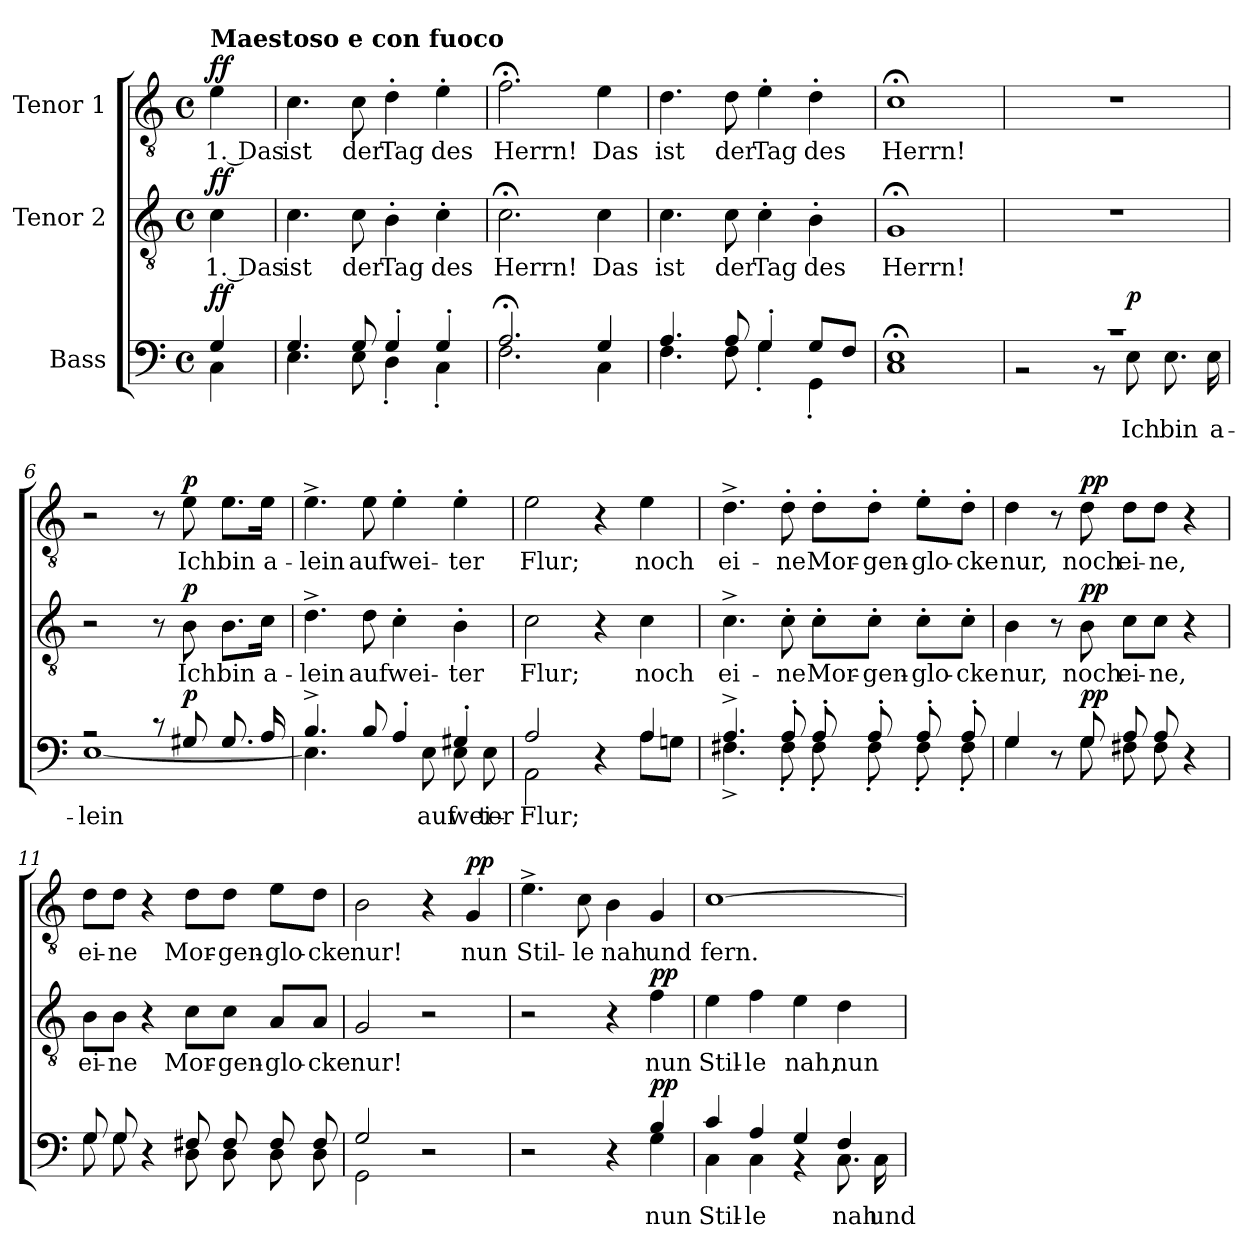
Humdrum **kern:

**kern	**text	**dynam	**kern	**text	**dynam	**kern	**text	**dynam
*part3	*part3	*part3	*part2	*part2	*part2	*part1	*part1	*part1
*staff3	*staff3	*staff3	*staff2	*staff2	*staff2	*staff1	*staff1	*staff1
*I"Bass	*	*	*I"Tenor 2	*	*	*I"Tenor 1	*	*
*clefF4	*	*	*clefGv2	*	*	*clefGv2	*	*
*k[]	*	*	*k[]	*	*	*k[]	*	*
*M4/4	*	*	*M4/4	*	*	*M4/4	*	*
*met(c)	*	*	*met(c)	*	*	*met(c)	*	*
=	=	=	=	=	=	=	=	=
*^	*	*	*	*	*	*	*	*
!	!	!	!	!	!	!	!LO:TX:a:B:t=Maestoso e con fuoco	!	!
!	!	!	!LO:DY:a	!	!	!LO:DY:a	!	!	!LO:DY:a
4G/	4C\	.	ff	4c\	1. Das	ff	4e\	1. Das	ff
=1	=1	=1	=1	=1	=1	=1	=1	=1	=1
4.G/	4.E\	.	.	4.c\	ist	.	4.c\	ist	.
8G/	8E\	.	.	8c\	der	.	8c\	der	.
4G'/	4D'\	.	.	4B'\	Tag	.	4d'\	Tag	.
4G'/	4C'\	.	.	4c'\	des	.	4e'\	des	.
=2	=2	=2	=2	=2	=2	=2	=2	=2	=2
2.A;</	2.F\	.	.	2.c;<\	Herrn!	.	2.f;<\	Herrn!	.
4G/	4C\	.	.	4c\	Das	.	4e\	Das	.
=3	=3	=3	=3	=3	=3	=3	=3	=3	=3
4.A/	4.F\	.	.	4.c\	ist	.	4.d\	ist	.
8A/	8F\	.	.	8c\	der	.	8d\	der	.
4G'/	4G'\	.	.	4c'\	Tag	.	4e'\	Tag	.
8G/L	4GG'\	.	.	4B'\	des	.	4d'\	des	.
8F/J	.	.	.	.	.	.	.	.	.
=4	=4	=4	=4	=4	=4	=4	=4	=4	=4
1E;<	1C	.	.	1G;<	Herrn!	.	1c;<	Herrn!	.
=5	=5	=5	=5	=5	=5	=5	=5	=5	=5
1r	2r	.	.	1r	.	.	1r	.	.
.	8r	.	.	.	.	.	.	.	.
!	!	!	!LO:DY:b	!	!	!	!	!	!
.	8E\	Ich	p	.	.	.	.	.	.
.	8.E\	bin	.	.	.	.	.	.	.
.	16E\	a-	.	.	.	.	.	.	.
!!LO:LB:g=z
=6	=6	=6	=6	=6	=6	=6	=6	=6	=6
2r	[1E	-lein	.	2r	.	.	2r	.	.
8r	.	.	.	8r	.	.	8r	.	.
!	!	!	!LO:DY:a	!	!	!LO:DY:a	!	!	!LO:DY:a
8G#X/	.	.	p	8B\	Ich	p	8e\	Ich	p
8.G#/	.	.	.	8.B\L	bin	.	8.e\L	bin	.
16A/	.	.	.	16c\Jk	a-	.	16e\Jk	a-	.
=7	=7	=7	=7	=7	=7	=7	=7	=7	=7
4.B^/	4.E\]	.	.	4.d^\	-lein	.	4.e^\	-lein	.
8B/	4ryy	.	.	8d\	auf	.	8e\	auf	.
4A'/	.	.	.	4c'\	wei-	.	4e'\	wei-	.
.	8E\	auf	.	.	.	.	.	.	.
4G#X'/	8E\	wei-	.	4B'\	-ter	.	4e'\	-ter	.
.	8E\	-ter	.	.	.	.	.	.	.
=8	=8	=8	=8	=8	=8	=8	=8	=8	=8
2A/	2AA\	Flur;	.	2c\	Flur;	.	2e\	Flur;	.
4r	4ryy	.	.	4r	.	.	4r	.	.
4A/	8A\L	.	.	4c\	noch	.	4e\	noch	.
.	8Gn\J	.	.	.	.	.	.	.	.
=9	=9	=9	=9	=9	=9	=9	=9	=9	=9
4.A^/	4.F#X^\	.	.	4.c^\	ei-	.	4.d^\	ei-	.
8A'/	8F#'\	.	.	8c'\	-ne	.	8d'\	-ne	.
8A'/	8F#'\	.	.	8c'\L	Mor-	.	8d'\L	Mor-	.
8A'/	8F#'\	.	.	8c'\J	-gen-	.	8d'\J	-gen-	.
8A'/	8F#'\	.	.	8c'\L	-glo-	.	8e'\L	-glo-	.
8A'/	8F#'\	.	.	8c'\J	-cke	.	8d'\J	-cke	.
!!LO:LB:g=z
=10	=10	=10	=10	=10	=10	=10	=10	=10	=10
4G/	4G\	.	.	4B\	nur,	.	4d\	nur,	.
8r	8ryy	.	.	8r	.	.	8r	.	.
!	!	!	!LO:DY:a	!	!	!LO:DY:a	!	!	!LO:DY:a
8G/	8G\	.	pp	8B\	noch	pp	8d\	noch	pp
8A/	8F#X\	.	.	8c\L	ei-	.	8d\L	ei-	.
8A/	8F#\	.	.	8c\J	-ne,	.	8d\J	-ne,	.
4r	4ryy	.	.	4r	.	.	4r	.	.
=11	=11	=11	=11	=11	=11	=11	=11	=11	=11
8G/	8G\	.	.	8B\L	ei-	.	8d\L	ei-	.
8G/	8G\	.	.	8B\J	-ne	.	8d\J	-ne	.
4r	4ryy	.	.	4r	.	.	4r	.	.
8F#X/	8D\	.	.	8c\L	Mor-	.	8d\L	Mor-	.
8F#/	8D\	.	.	8c\J	-gen-	.	8d\J	-gen-	.
8F#/	8D\	.	.	8A/L	-glo-	.	8e\L	-glo-	.
8F#/	8D\	.	.	8A/J	-cke	.	8d\J	-cke	.
=12	=12	=12	=12	=12	=12	=12	=12	=12	=12
2G/	2GG\	.	.	2G/	nur!	.	2B\	nur!	.
2r	2ryy	.	.	2r	.	.	4r	.	.
!	!	!	!	!	!	!	!	!	!LO:DY:a
.	.	.	.	.	.	.	4G/	nun	pp
=13	=13	=13	=13	=13	=13	=13	=13	=13	=13
2r	2ryy	.	.	2r	.	.	4.e^\	Stil-	.
.	.	.	.	.	.	.	8c\	-le	.
4r	4ryy	.	.	4r	.	.	4B\	nah	.
!	!	!	!LO:DY:a	!	!	!LO:DY:a	!	!	!
4B/	4G\	nun	pp	4f\	nun	pp	4G/	und	.
=14	=14	=14	=14	=14	=14	=14	=14	=14	=14
4c/	4C\	Stil-	.	4e\	Stil-	.	[1c	fern.	.
4A/	4C\	-le	.	4f\	-le	.	.	.	.
4G/	4r	.	.	4e\	nah,	.	.	.	.
4F/	8.C\	nah	.	4d\	nun	.	.	.	.
.	16C\	und	.	.	.	.	.	.	.
*v	*v	*	*	*	*	*	*	*	*
=	=	=	=	=	=	=	=	=
*-	*-	*-	*-	*-	*-	*-	*-	*-
